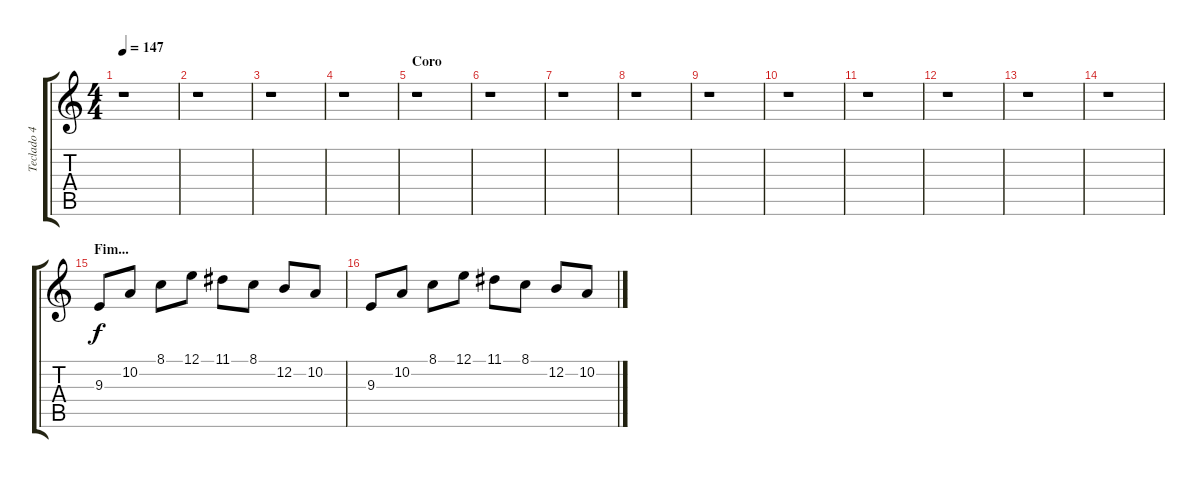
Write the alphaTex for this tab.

\track ("Teclado 4" "Teclado 4") {instrument fx1rain}
\staff {score tabs}
\tuning (E4 B3 G3 D3 A2 E2) {hide}
\ts (4 4)
\tempo 147
\clef g2
\ks c
r.1{dy f} |
r.1 |
r.1 |
r.1 |
\section ("" "Coro")
r.1 |
r.1 |
r.1 |
r.1 |
r.1 |
r.1 |
r.1 |
r.1 |
r.1 |
r.1 |
\section ("" "Fim...")
9.3.8 10.2.8 8.1.8 12.1.8 11.1.8 8.1.8 12.2.8 10.2.8 |
9.3.8 10.2.8 8.1.8 12.1.8 11.1.8 8.1.8 12.2.8 10.2.8
